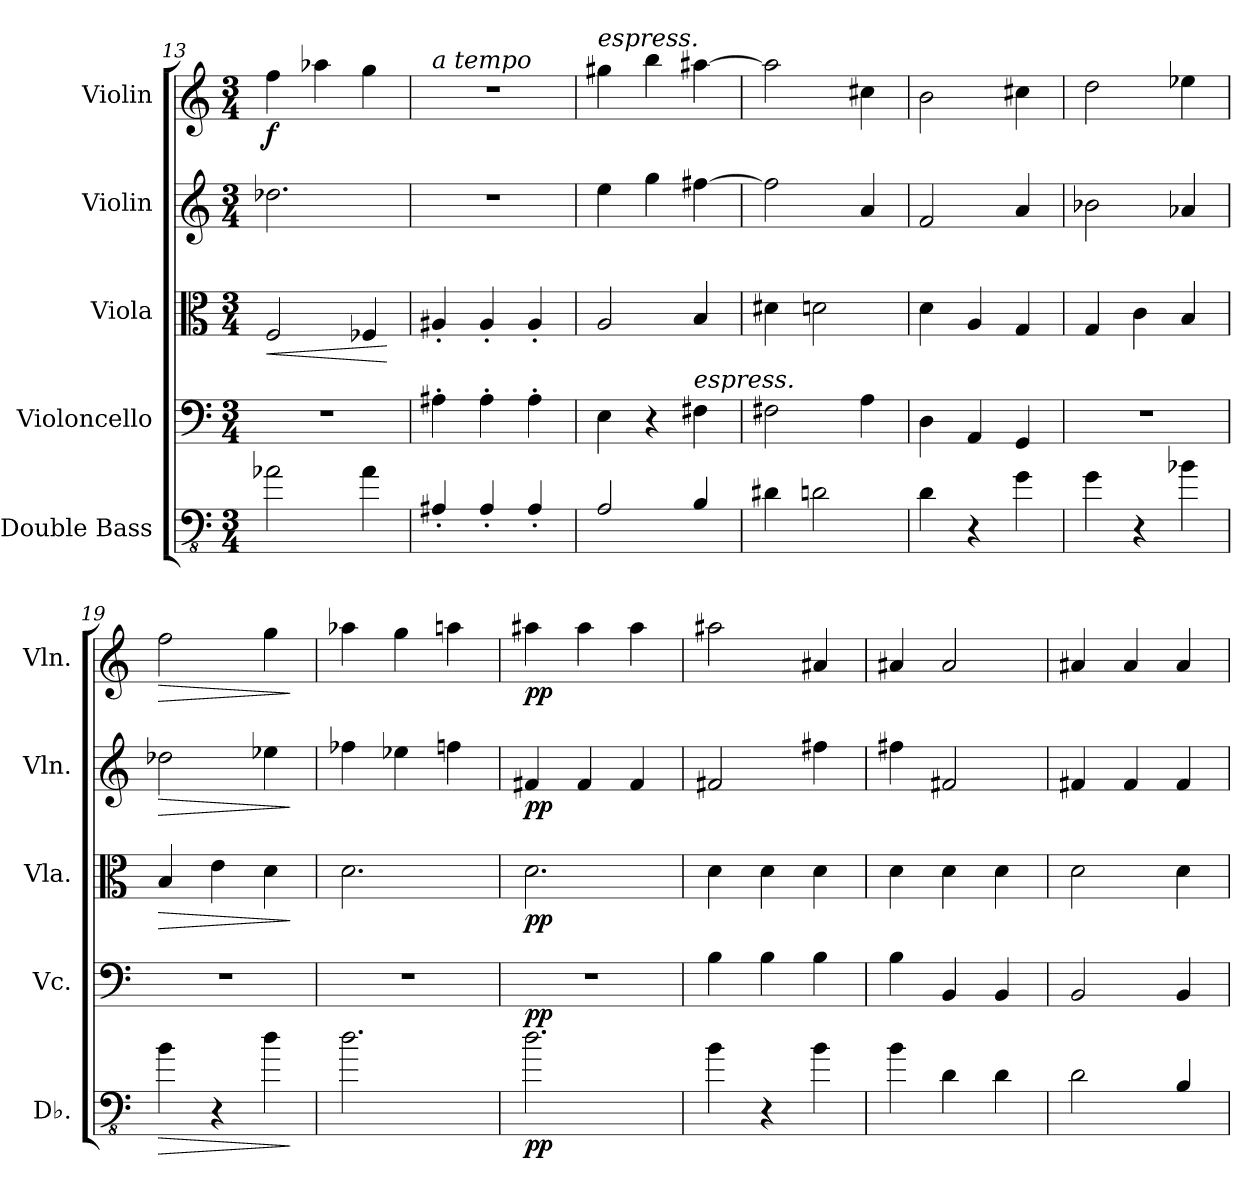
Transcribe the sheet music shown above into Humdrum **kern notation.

**kern	**dynam	**kern	**dynam	**kern	**dynam	**kern	**dynam	**kern	**dynam
*part5	*part5	*part4	*part4	*part3	*part3	*part2	*part2	*part1	*part1
*staff5	*staff5	*staff4	*staff4	*staff3	*staff3	*staff2	*staff2	*staff1	*staff1
*I"Double Bass	*	*I"Violoncello	*	*I"Viola	*	*I"Violin	*	*I"Violin	*
*I'Db.	*	*I'Vc.	*	*I'Vla.	*	*I'Vln.	*	*I'Vln.	*
*clefFv4	*	*clefF4	*	*clefC3	*	*clefG2	*	*clefG2	*
*ITrd7c12	*	*	*	*	*	*	*	*	*
*k[]	*	*k[]	*	*k[]	*	*k[]	*	*k[]	*
*M3/4	*	*M3/4	*	*M3/4	*	*M3/4	*	*M3/4	*
=13	=13	=13	=13	=13	=13	=13	=13	=13	=13
!	!	!	!	!	!LO:HP:b	!	!	!	!LO:DY:b
2AA-X\	.	2.r	.	2F/	<	2.dd-X\	.	4ff\	f
.	.	.	.	.	.	.	.	4aa-X\	.
4AA-\	.	.	.	4F-X/	.	.	.	4gg\	.
.	.	.	.	.	[	.	.	.	.
=14	=14	=14	=14	=14	=14	=14	=14	=14	=14
!	!	!	!	!	!	!	!	!LO:TX:a:i:t=a tempo	!
4AAA#X'/	.	4A#X'\	.	4A#X'/	.	2.r	.	2.r	.
4AAA#'/	.	4A#'\	.	4A#'/	.	.	.	.	.
4AAA#'/	.	4A#'\	.	4A#'/	.	.	.	.	.
=15	=15	=15	=15	=15	=15	=15	=15	=15	=15
!	!	!	!	!	!	!	!	!LO:TX:a:i:t=espress.	!
2AAA/	.	4E\	.	2A/	.	4ee\	.	4gg#X\	.
.	.	4r	.	.	.	4gg\	.	4bb\	.
!	!	!LO:TX:a:i:t=espress.	!	!	!	!	!	!	!
4BBB/	.	4F#X\	.	4B/	.	[4ff#X\	.	[4aa#X\	.
=16	=16	=16	=16	=16	=16	=16	=16	=16	=16
4DD#X\	.	2F#X\	.	4d#X\	.	2ff#\]	.	2aa#\]	.
2DDn\	.	.	.	2dn\	.	.	.	.	.
.	.	4A\	.	.	.	4a/	.	4cc#X\	.
!!LO:PB:g=z
=17	=17	=17	=17	=17	=17	=17	=17	=17	=17
4DD\	.	4D\	.	4d\	.	2f/	.	2b\	.
4r	.	4AA/	.	4A/	.	.	.	.	.
4GG\	.	4GG/	.	4G/	.	4a/	.	4cc#X\	.
=18	=18	=18	=18	=18	=18	=18	=18	=18	=18
4GG\	.	2.r	.	4G/	.	2b-X\	.	2dd\	.
4r	.	.	.	4c\	.	.	.	.	.
4BB-X\	.	.	.	4B/	.	4a-X/	.	4ee-X\	.
=19	=19	=19	=19	=19	=19	=19	=19	=19	=19
!	!LO:HP:b	!	!	!	!LO:HP:b	!	!LO:HP:b	!	!LO:HP:b
4BB\	>	2.r	.	4B/	>	2dd-X\	>	2ff\	>
4r	.	.	.	4e\	.	.	.	.	.
4D\	.	.	.	4d\	.	4ee-X\	.	4gg\	.
.	]	.	.	.	]	.	]	.	]
=20	=20	=20	=20	=20	=20	=20	=20	=20	=20
2.D\	.	2.r	.	2.d\	.	4ff-X\	.	4aa-X\	.
.	.	.	.	.	.	4ee-X\	.	4gg\	.
.	.	.	.	.	.	4ffn\	.	4aan\	.
=21	=21	=21	=21	=21	=21	=21	=21	=21	=21
!	!LO:DY:b	!	!LO:DY:b	!	!LO:DY:b	!	!LO:DY:b	!	!LO:DY:b
2.D\	pp	2.r	pp	2.d\	pp	4f#X/	pp	4aa#X\	pp
.	.	.	.	.	.	4f#/	.	4aa#\	.
.	.	.	.	.	.	4f#/	.	4aa#\	.
=22	=22	=22	=22	=22	=22	=22	=22	=22	=22
4BB\	.	4B\	.	4d\	.	2f#X/	.	2aa#X\	.
4r	.	4B\	.	4d\	.	.	.	.	.
4BB\	.	4B\	.	4d\	.	4ff#X\	.	4a#X/	.
=23	=23	=23	=23	=23	=23	=23	=23	=23	=23
4BB\	.	4B\	.	4d\	.	4ff#X\	.	4a#X/	.
4DD\	.	4BB/	.	4d\	.	2f#X/	.	2a#/	.
4DD\	.	4BB/	.	4d\	.	.	.	.	.
=24	=24	=24	=24	=24	=24	=24	=24	=24	=24
2DD\	.	2BB/	.	2d\	.	4f#X/	.	4a#X/	.
.	.	.	.	.	.	4f#/	.	4a#/	.
4BBB/	.	4BB/	.	4d\	.	4f#/	.	4a#/	.
=	=	=	=	=	=	=	=	=	=
*-	*-	*-	*-	*-	*-	*-	*-	*-	*-
